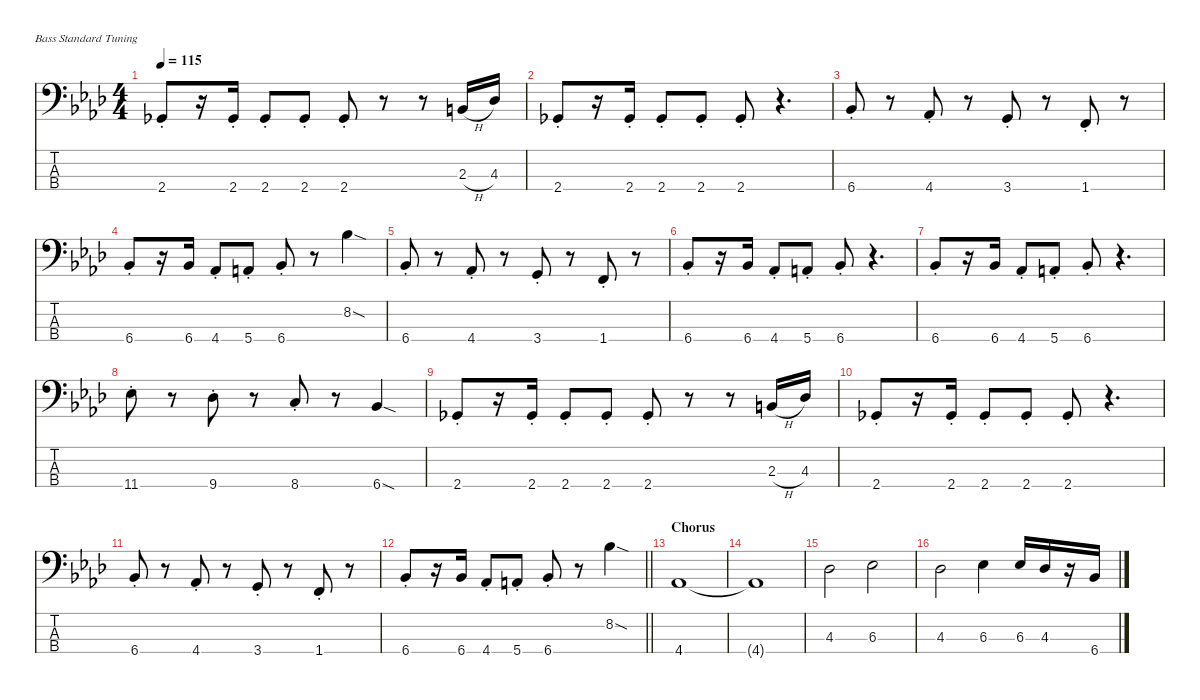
\defaultSystemsLayout 4
\hideDynamics
\bracketExtendMode nobrackets
\singleTrackTrackNamePolicy hidden
\multiTrackTrackNamePolicy hidden
\firstSystemTrackNameMode fullname
\firstSystemTrackNameOrientation horizontal
\otherSystemsTrackNameOrientation horizontal
\track ("Bass" "el.bs.") {instrument electricbasspick}
\staff {score tabs}
\tuning (G2 D2 A1 E1)
\ts (4 4)
\tempo 115
\clef f4
\ks ab
2.4{st acc b}.8{dy f beam Up} r.16{beam Up} 2.4{st acc b}.16{beam Up} 2.4{st acc b}.8{beam Up} 2.4{st acc b}.8{beam Up} 2.4{st acc b}.8{beam Up} r.8{beam Up} r.8{beam Up} 2.3{h acc forcenatural}.16{beam Up} 4.3{acc b}.16{beam Up} |
2.4{st acc b}.8{beam Up} r.16{beam Up} 2.4{st acc b}.16{beam Up} 2.4{st acc b}.8{beam Up} 2.4{st acc b}.8{beam Up} 2.4{st acc b}.8{beam Up} r.4{d beam Up} |
6.4{st acc b}.8{beam Up} r.8{beam Up} 4.4{st acc b}.8{beam Up} r.8{beam Up} 3.4{st acc forcenatural}.8{beam Up} r.8{beam Up} 1.4{st acc forcenatural}.8{beam Up} r.8{beam Up} |
6.4{st acc b}.8{beam Up} r.16{beam Up} 6.4{acc b}.16{beam Up} 4.4{st acc b}.8{beam Up} 5.4{st acc forcenatural}.8{beam Up} 6.4{st acc b}.8{beam Up} r.8{beam Up} 8.2{sod acc b}.4{beam Down} |
6.4{st acc b}.8{beam Up} r.8{beam Up} 4.4{st acc b}.8{beam Up} r.8{beam Up} 3.4{st acc forcenatural}.8{beam Up} r.8{beam Up} 1.4{st acc forcenatural}.8{beam Up} r.8{beam Up} |
6.4{st acc b}.8{beam Up} r.16{beam Up} 6.4{acc b}.16{beam Up} 4.4{st acc b}.8{beam Up} 5.4{st acc forcenatural}.8{beam Up} 6.4{st acc b}.8{beam Up} r.4{d beam Up} |
6.4{st acc b}.8{beam Up} r.16{beam Up} 6.4{acc b}.16{beam Up} 4.4{st acc b}.8{beam Up} 5.4{st acc forcenatural}.8{beam Up} 6.4{st acc b}.8{beam Up} r.4{d beam Up} |
11.4{st acc b}.8{beam Down} r.8{beam Down} 9.4{st acc b}.8{beam Down} r.8{beam Down} 8.4{st acc forcenatural}.8{beam Up} r.8{beam Up} 6.4{sod acc b}.4{beam Up} |
2.4{st acc b}.8{beam Up} r.16{beam Up} 2.4{st acc b}.16{beam Up} 2.4{st acc b}.8{beam Up} 2.4{st acc b}.8{beam Up} 2.4{st acc b}.8{beam Up} r.8{beam Up} r.8{beam Up} 2.3{h acc forcenatural}.16{beam Up} 4.3{acc b}.16{beam Up} |
2.4{st acc b}.8{beam Up} r.16{beam Up} 2.4{st acc b}.16{beam Up} 2.4{st acc b}.8{beam Up} 2.4{st acc b}.8{beam Up} 2.4{st acc b}.8{beam Up} r.4{d beam Up} |
6.4{st acc b}.8{beam Up} r.8{beam Up} 4.4{st acc b}.8{beam Up} r.8{beam Up} 3.4{st acc forcenatural}.8{beam Up} r.8{beam Up} 1.4{st acc forcenatural}.8{beam Up} r.8{beam Up} |
\barLineRight lightlight
6.4{st acc b}.8{beam Up} r.16{beam Up} 6.4{acc b}.16{beam Up} 4.4{st acc b}.8{beam Up} 5.4{st acc forcenatural}.8{beam Up} 6.4{st acc b}.8{beam Up} r.8{beam Up} 8.2{sod acc b}.4{beam Down} |
\section ("" "Chorus")
4.4{acc b}.1{beam Up} |
4.4{t acc b}.1{beam Up} |
4.3{acc b}.2{beam Down} 6.3{acc b}.2{beam Down} |
4.3{acc b}.2{beam Down} 6.3{acc b}.4{beam Down} 6.3{acc b}.16{dy mp beam Up} 4.3{acc b}.16{beam Up} r.16{beam Up} 6.4{acc b}.16{beam Up}
